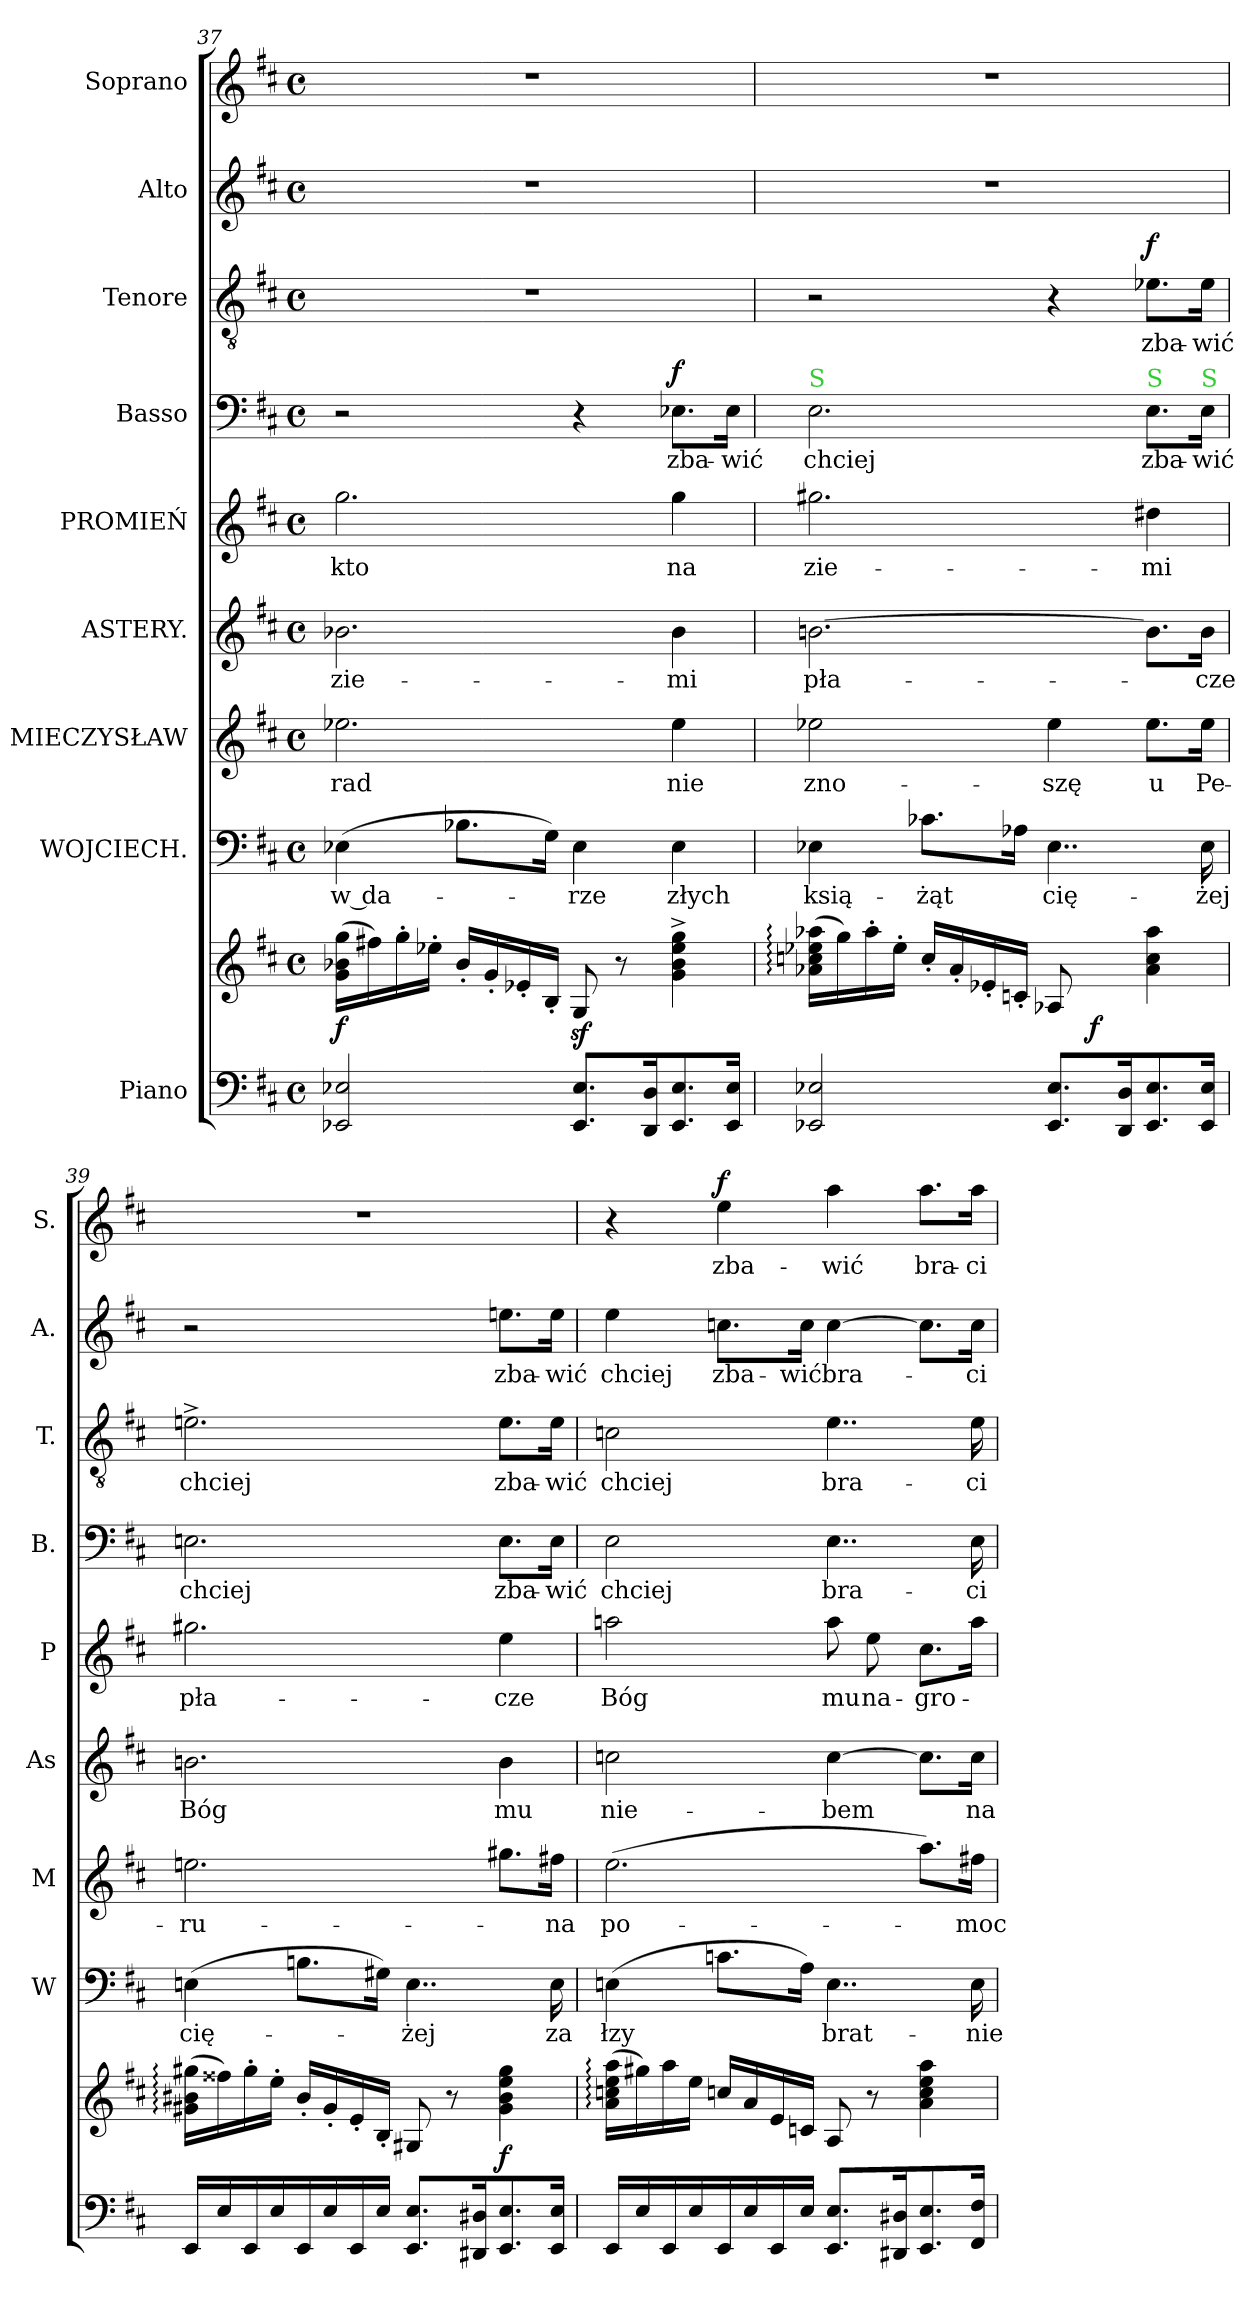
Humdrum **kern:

**kern	**kern	**dynam	**kern	**text	**kern	**text	**kern	**text	**kern	**text	**kern	**text	**dynam	**kern	**text	**dynam	**kern	**text	**kern	**text	**dynam
*part9	*part9	*part9	*part8	*part8	*part7	*part7	*part6	*part6	*part5	*part5	*part4	*part4	*part4	*part3	*part3	*part3	*part2	*part2	*part1	*part1	*part1
*staff10	*staff9	*staff9/10	*staff8	*staff8	*staff7	*staff7	*staff6	*staff6	*staff5	*staff5	*staff4	*staff4	*staff4	*staff3	*staff3	*staff3	*staff2	*staff2	*staff1	*staff1	*staff1
*I"Piano	*	*	*I"WOJCIECH.	*	*I"MIECZYSŁAW	*	*I"ASTERY.	*	*I"PROMIEŃ	*	*I"Basso	*	*	*I"Tenore	*	*	*I"Alto	*	*I"Soprano	*	*
*	*	*	*I'W	*	*I'M	*	*I'As	*	*I'P	*	*I'B.	*	*	*I'T.	*	*	*I'A.	*	*I'S.	*	*
*clefF4	*clefG2	*	*clefF4	*	*clefG2	*	*clefG2	*	*clefG2	*	*clefF4	*	*	*clefGv2	*	*	*clefG2	*	*clefG2	*	*
*k[f#c#]	*k[f#c#]	*	*k[f#c#]	*	*k[f#c#]	*	*k[f#c#]	*	*k[f#c#]	*	*k[f#c#]	*	*	*k[f#c#]	*	*	*k[f#c#]	*	*k[f#c#]	*	*
*D:	*D:	*	*D:	*	*D:	*	*D:	*	*D:	*	*D:	*	*	*D:	*	*	*D:	*	*D:	*	*
*M4/4	*M4/4	*	*M4/4	*	*M4/4	*	*M4/4	*	*M4/4	*	*M4/4	*	*	*M4/4	*	*	*M4/4	*	*M4/4	*	*
*met(c)	*met(c)	*	*met(c)	*	*met(c)	*	*met(c)	*	*met(c)	*	*met(c)	*	*	*met(c)	*	*	*met(c)	*	*met(c)	*	*
=37	=37	=37	=37	=37	=37	=37	=37	=37	=37	=37	=37	=37	=37	=37	=37	=37	=37	=37	=37	=37	=37
2EE-X/ 2E-X/	(16g\ 16b-X\ 16gg\LL	f	(4E-X\	w da-	2.ee-X\	rad	2.b-X\	zie-	2.gg\	kto	2r	.	.	1r	.	.	1r	.	1r	.	.
.	16ff#X\)	.	.	.	.	.	.	.	.	.	.	.	.	.	.	.	.	.	.	.	.
.	16gg'\	.	.	.	.	.	.	.	.	.	.	.	.	.	.	.	.	.	.	.	.
.	16ee-X'\JJ	.	.	.	.	.	.	.	.	.	.	.	.	.	.	.	.	.	.	.	.
.	16b-'/LL	.	8.B-X\L	.	.	.	.	.	.	.	.	.	.	.	.	.	.	.	.	.	.
.	16g'/	.	.	.	.	.	.	.	.	.	.	.	.	.	.	.	.	.	.	.	.
.	16e-X'/	.	.	.	.	.	.	.	.	.	.	.	.	.	.	.	.	.	.	.	.
.	16B'/JJ	.	16G\Jk)	.	.	.	.	.	.	.	.	.	.	.	.	.	.	.	.	.	.
8.EE-/ 8.E-/L	8Gz/	.	4E-\	-rze	.	.	.	.	.	.	4r	.	.	.	.	.	.	.	.	.	.
.	8r	.	.	.	.	.	.	.	.	.	.	.	.	.	.	.	.	.	.	.	.
16DD/ 16D/K	.	.	.	.	.	.	.	.	.	.	.	.	.	.	.	.	.	.	.	.	.
!	!	!	!	!	!	!	!	!	!	!	!	!	!LO:DY:a	!	!	!	!	!	!	!	!
8.EE-/ 8.E-/	4g^\ 4b-^\ 4ee-^\ 4gg^\	.	4E-\	złych	4ee-\	nie	4b-\	-mi	4gg\	na	8.E-X\L	zba-	f	.	.	.	.	.	.	.	.
16EE-/ 16E-/Jk	.	.	.	.	.	.	.	.	.	.	16E-\Jk	-wić	.	.	.	.	.	.	.	.	.
=38	=38	=38	=38	=38	=38	=38	=38	=38	=38	=38	=38	=38	=38	=38	=38	=38	=38	=38	=38	=38	=38
!	!	!	!	!	!	!	!	!	!	!	!LO:TX:a:color=limegreen:t=S	!	!	!	!	!	!	!	!	!	!
2EE-X/ 2E-X/	(16a-X:\ 16ccn:\ 16ee-X:\ 16aa-X:\LL	.	4E-X\	ksią-	2ee-X\	zno-	[2.bn\	pła-	2.gg#X\	zie-	2.E\	chciej	.	2r	.	.	1r	.	1r	.	.
.	16gg\)	.	.	.	.	.	.	.	.	.	.	.	.	.	.	.	.	.	.	.	.
.	16aa-'\	.	.	.	.	.	.	.	.	.	.	.	.	.	.	.	.	.	.	.	.
.	16ee-'\JJ	.	.	.	.	.	.	.	.	.	.	.	.	.	.	.	.	.	.	.	.
.	16cc'/LL	.	8.c-X\L	-żąt	.	.	.	.	.	.	.	.	.	.	.	.	.	.	.	.	.
.	16a-'/	.	.	.	.	.	.	.	.	.	.	.	.	.	.	.	.	.	.	.	.
.	16e-X'/	.	.	.	.	.	.	.	.	.	.	.	.	.	.	.	.	.	.	.	.
.	16cn'/JJ	.	16A-X\Jk	.	.	.	.	.	.	.	.	.	.	.	.	.	.	.	.	.	.
8.EE-/ 8.E-/L	8A-X/	.	4..E-\	cię-	4ee-\	-szę	.	.	.	.	.	.	.	4r	.	.	.	.	.	.	.
.	8ryy	f	.	.	.	.	.	.	.	.	.	.	.	.	.	.	.	.	.	.	.
16DD/ 16D/K	.	.	.	.	.	.	.	.	.	.	.	.	.	.	.	.	.	.	.	.	.
!	!	!	!	!	!	!	!	!	!	!	!LO:TX:a:color=limegreen:t=S	!	!	!	!	!	!	!	!	!	!
!	!	!	!	!	!	!	!	!	!	!	!	!	!	!	!	!LO:DY:a	!	!	!	!	!
8.EE-/ 8.E-/	4a-\ 4cc\ 4aa-\	.	.	.	8.ee-\L	u	8.b\L]	.	4dd#X\	-mi	8.E\L	zba-	.	8.e-X\L	zba-	f	.	.	.	.	.
!	!	!	!	!	!	!	!	!	!	!	!LO:TX:a:color=limegreen:t=S	!	!	!	!	!	!	!	!	!	!
16EE-/ 16E-/Jk	.	.	16E-\	-żej	16ee-\Jk	Pe-	16b\Jk	-cze	.	.	16E\Jk	-wić	.	16e-\Jk	-wić	.	.	.	.	.	.
=39	=39	=39	=39	=39	=39	=39	=39	=39	=39	=39	=39	=39	=39	=39	=39	=39	=39	=39	=39	=39	=39
16EE/LL	(16g#X:\ 16b#X:\ 16gg#X:\LL	.	(4En\	cię-	2.een\	-ru-	2.bn\	Bóg	2.gg#X\	pła-	2.En\	chciej	.	2.en^\	chciej	.	2r	.	1r	.	.
16E/	16ff##X\)	.	.	.	.	.	.	.	.	.	.	.	.	.	.	.	.	.	.	.	.
16EE/	16gg#'\	.	.	.	.	.	.	.	.	.	.	.	.	.	.	.	.	.	.	.	.
16E/	16ee'\JJ	.	.	.	.	.	.	.	.	.	.	.	.	.	.	.	.	.	.	.	.
16EE/	16b#'/LL	.	8.Bn\L	.	.	.	.	.	.	.	.	.	.	.	.	.	.	.	.	.	.
16E/	16g#'/	.	.	.	.	.	.	.	.	.	.	.	.	.	.	.	.	.	.	.	.
16EE/	16e'/	.	.	.	.	.	.	.	.	.	.	.	.	.	.	.	.	.	.	.	.
16E/JJ	16B'/JJ	.	16G#X\Jk)	.	.	.	.	.	.	.	.	.	.	.	.	.	.	.	.	.	.
8.EE/ 8.E/L	8G#X/	.	4..E\	-żej	.	.	.	.	.	.	.	.	.	.	.	.	4ryy	.	.	.	.
.	8r	.	.	.	.	.	.	.	.	.	.	.	.	.	.	.	.	.	.	.	.
16DD#X/ 16D#X/K	.	.	.	.	.	.	.	.	.	.	.	.	.	.	.	.	.	.	.	.	.
8.EE/ 8.E/	4g#\ 4b#\ 4ee\ 4gg#\	f	.	.	8.gg#X\L	.	4b\	mu	4ee\	-cze	8.E\L	zba-	.	8.e\L	zba-	.	8.een\L	zba-	.	.	.
16EE/ 16E/Jk	.	.	16E\	za	16ff#X\Jk	-na	.	.	.	.	16E\Jk	-wić	.	16e\Jk	-wić	.	16ee\Jk	-wić	.	.	.
=40	=40	=40	=40	=40	=40	=40	=40	=40	=40	=40	=40	=40	=40	=40	=40	=40	=40	=40	=40	=40	=40
16EE/LL	(16a:\ 16ccn:\ 16ee:\ 16aa:\LL	.	(4En\	łzy	(2.ee\	po-	2ccn\	nie-	2aan\	Bóg	2E\	chciej	.	2cn\	chciej	.	4ee\	chciej	4r	.	.
16E/	16gg#X\)	.	.	.	.	.	.	.	.	.	.	.	.	.	.	.	.	.	.	.	.
16EE/	16aa\	.	.	.	.	.	.	.	.	.	.	.	.	.	.	.	.	.	.	.	.
16E/	16ee\JJ	.	.	.	.	.	.	.	.	.	.	.	.	.	.	.	.	.	.	.	.
!	!	!	!	!	!	!	!	!	!	!	!	!	!	!	!	!	!	!	!	!	!LO:DY:a
16EE/	16ccn/LL	.	8.cn\L	.	.	.	.	.	.	.	.	.	.	.	.	.	8.ccn\L	zba-	4ee\	zba-	f
16E/	16a/	.	.	.	.	.	.	.	.	.	.	.	.	.	.	.	.	.	.	.	.
16EE/	16e/	.	.	.	.	.	.	.	.	.	.	.	.	.	.	.	.	.	.	.	.
16E/JJ	16cn/JJ	.	16A\Jk)	.	.	.	.	.	.	.	.	.	.	.	.	.	16cc\Jk	-wić	.	.	.
8.EE/ 8.E/L	8A/	.	4..E\	brat-	.	.	[4cc\	-bem	8aa\	mu	4..E\	bra-	.	4..e\	bra-	.	[4cc\	bra-	4aa\	-wić	.
.	8r	.	.	.	.	.	.	.	8ee\	na-	.	.	.	.	.	.	.	.	.	.	.
16DD#X/ 16D#X/K	.	.	.	.	.	.	.	.	.	.	.	.	.	.	.	.	.	.	.	.	.
8.EE/ 8.E/	4a\ 4cc\ 4ee\ 4aa\	.	.	.	8.aa\L)	.	8.cc\L]	.	8.cc#\L	-gro-	.	.	.	.	.	.	8.cc\L]	.	8.aa\L	bra-	.
16FF#/ 16F#/Jk	.	.	16E\	-nie	16ff#X\Jk	-moc	16cc\Jk	na-	16aa\Jk	.	16E\	-ci	.	16e\	-ci	.	16cc\Jk	-ci	16aa\Jk	-ci	.
=	=	=	=	=	=	=	=	=	=	=	=	=	=	=	=	=	=	=	=	=	=
*-	*-	*-	*-	*-	*-	*-	*-	*-	*-	*-	*-	*-	*-	*-	*-	*-	*-	*-	*-	*-	*-
